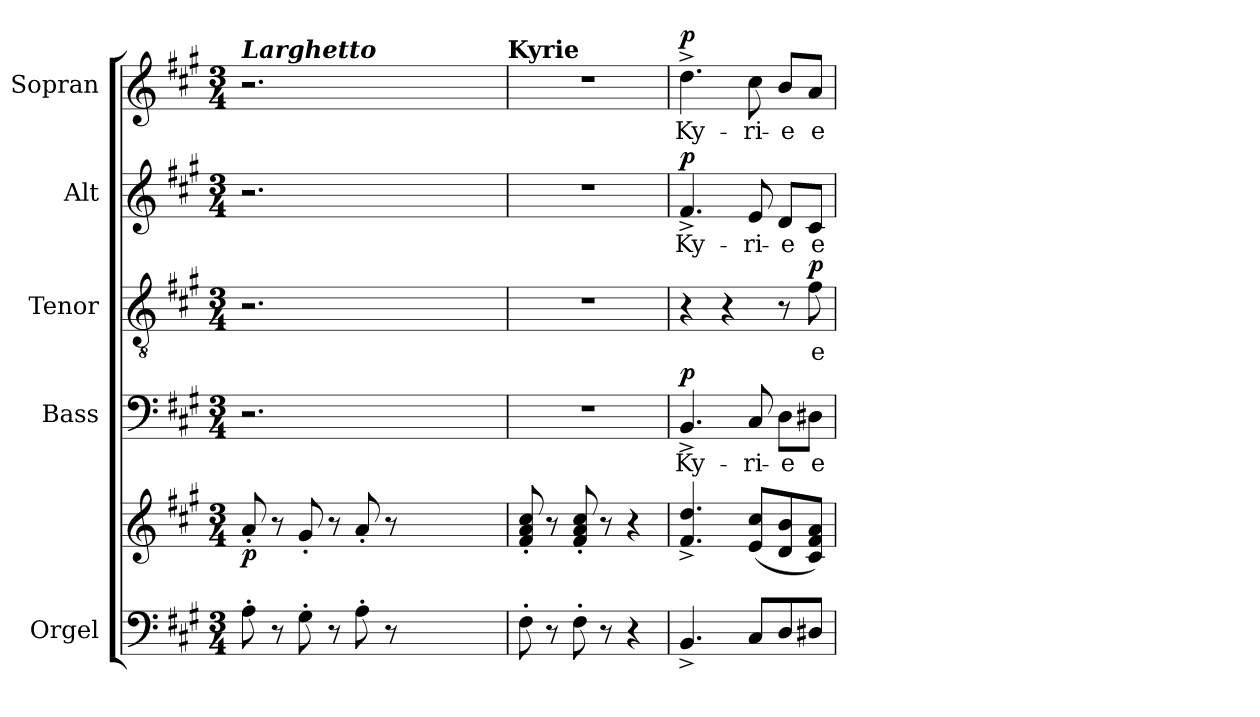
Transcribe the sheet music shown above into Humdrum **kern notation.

**kern	**kern	**dynam	**kern	**text	**dynam	**kern	**text	**dynam	**kern	**text	**dynam	**kern	**text	**dynam
*part5	*part5	*part5	*part4	*part4	*part4	*part3	*part3	*part3	*part2	*part2	*part2	*part1	*part1	*part1
*staff6	*staff5	*staff5/6	*staff4	*staff4	*staff4	*staff3	*staff3	*staff3	*staff2	*staff2	*staff2	*staff1	*staff1	*staff1
*I"Orgel	*	*	*I"Bass	*	*	*I"Tenor	*	*	*I"Alt	*	*	*I"Sopran	*	*
*I'Org.	*	*	*I'B.	*	*	*I'T.	*	*	*I'A.	*	*	*I'S.	*	*
*clefF4	*clefG2	*	*clefF4	*	*	*clefGv2	*	*	*clefG2	*	*	*clefG2	*	*
*k[f#c#g#]	*k[f#c#g#]	*	*k[f#c#g#]	*	*	*k[f#c#g#]	*	*	*k[f#c#g#]	*	*	*k[f#c#g#]	*	*
*A:	*A:	*	*A:	*	*	*A:	*	*	*A:	*	*	*A:	*	*
*M3/4	*M3/4	*	*M3/4	*	*	*M3/4	*	*	*M3/4	*	*	*M3/4	*	*
=1	=1	=1	=1	=1	=1	=1	=1	=1	=1	=1	=1	=1	=1	=1
!	!	!	!	!	!	!	!	!	!	!	!	!LO:TX:a:Bi:t=Larghetto	!	!
!	!	!LO:DY:b	!	!	!	!	!	!	!	!	!	!	!	!
8A'>\	8a'</	p	2.r	.	.	2.r	.	.	2.r	.	.	2.r	.	.
8r	8r	.	.	.	.	.	.	.	.	.	.	.	.	.
8G#'>\	8g#'</	.	.	.	.	.	.	.	.	.	.	.	.	.
8r	8r	.	.	.	.	.	.	.	.	.	.	.	.	.
8A'>\	8a'</	.	.	.	.	.	.	.	.	.	.	.	.	.
8r	8r	.	.	.	.	.	.	.	.	.	.	.	.	.
1ryy	1ryy	.	1ryy	.	.	1ryy	.	.	1ryy	.	.	1ryy	.	.
!	!	!	!	!	!	!	!	!	!	!	!	!LO:TX:a:B:t=Kyrie	!	!
=2	=2	=2	=2	=2	=2	=2	=2	=2	=2	=2	=2	=2	=2	=2
8F#'>\	8f#/'< 8a/'< 8cc#/'<	.	2.r	.	.	2.r	.	.	2.r	.	.	2.r	.	.
8r	8r	.	.	.	.	.	.	.	.	.	.	.	.	.
8F#'>\	8f#/'< 8a/'< 8cc#/'<	.	.	.	.	.	.	.	.	.	.	.	.	.
8r	8r	.	.	.	.	.	.	.	.	.	.	.	.	.
4r	4r	.	.	.	.	.	.	.	.	.	.	.	.	.
=3	=3	=3	=3	=3	=3	=3	=3	=3	=3	=3	=3	=3	=3	=3
!	!	!	!	!LO:LY:b	!LO:DY:a	!	!	!	!	!LO:LY:b	!LO:DY:a	!	!LO:LY:b	!LO:DY:a
4.BB^</	4.f#/^< 4.dd/^<	.	4.BB^>/	Ky-	p	4r	.	.	4.f#^>/	Ky-	p	4.dd^>\	Ky-	p
.	.	.	.	.	.	4r	.	.	.	.	.	.	.	.
!	!	!	!	!LO:LY:b	!	!	!	!	!	!LO:LY:b	!	!	!LO:LY:b	!
8C#/L	(<8e/ 8cc#/L	.	8C#/	-ri-	.	.	.	.	8e/	-ri-	.	8cc#\	-ri-	.
!	!	!	!	!LO:LY:b	!	!	!	!	!	!LO:LY:b	!	!	!LO:LY:b	!
8D/	8d/ 8b/	.	8D\L	-e	.	8r	.	.	8d/L	-e	.	8b/L	-e	.
!	!	!	!	!LO:LY:b	!	!	!LO:LY:b	!LO:DY:a	!	!LO:LY:b	!	!	!LO:LY:b	!
8D#X/J	8c#/ 8f#/ 8a/J)	.	8D#X\J	e-	.	8f#\	e-	p	8c#/J	e-	.	8a/J	e-	.
=	=	=	=	=	=	=	=	=	=	=	=	=	=	=
*-	*-	*-	*-	*-	*-	*-	*-	*-	*-	*-	*-	*-	*-	*-
